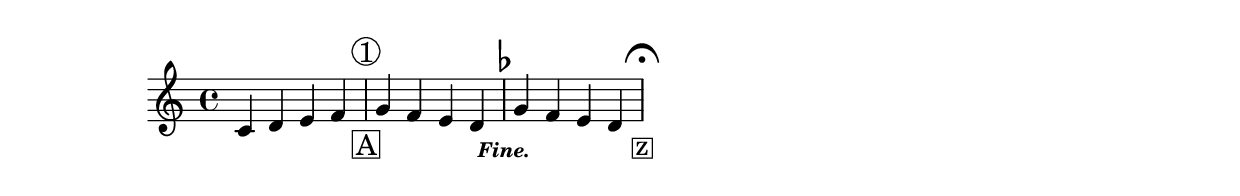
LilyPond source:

%% DO NOT EDIT this file manually; it is automatically
%% generated from LSR http://lsr.dsi.unimi.it
%% Make any changes in LSR itself, or in Documentation/snippets/new/ ,
%% and then run scripts/auxiliar/makelsr.py
%%
%% This file is in the public domain.
\version "2.12.2"

\header {
  lsrtags = "expressive-marks, staff-notation, editorial-annotations, tweaks-and-overrides"

  texidoc = "
This method prints two 'rehearsal marks', one on top of the other. It
shifts the lower rehearsal mark below the staff and then adds padding
above it in order to place the upper rehearsal mark above the staff.

By adjusting the extra-offset and baseline-skip values you can increase
or decrease the overall space between the rehearsal mark and the staff.

Because nearly every type of glyph or string can be made to behave like
a rehearsal mark it is possible to centre those above and below a bar
line.

Adding the appropriate 'break visibility' as shown in snippet 1 will
allow you to position two marks at the end of a line as well.

Note: Method 1 is less complex than Method 2 but does not really allow
for fine tuning of placement of one of the rehearsal marks without
affecting the other.  It may also give some problems with vertical
spacing, since using @code{extra-offset} does not change the bounding
box of the mark from its original value.



"
  doctitle = "How to print two rehearsal marks above and below the same barline (method 1)"
} % begin verbatim

\relative c'{
    c d e f |
    \once \override Score.RehearsalMark #'extra-offset = #'(0 . -8.5)
    \once \override Score.RehearsalMark #'baseline-skip = #9
    \mark \markup \center-column { \circle 1 \box A }
    g f e d |
    \once \override Score.RehearsalMark #'extra-offset = #'(0 . -8.5)
    \once \override Score.RehearsalMark #'baseline-skip = #9
    \mark \markup \center-column { \flat { \bold \small \italic Fine. } }
    g f e d |
    \once \override Score.RehearsalMark #'extra-offset = #'(0 . -8.5)
    \once \override Score.RehearsalMark #'baseline-skip = #9
    \override Score.RehearsalMark #'break-visibility = #begin-of-line-invisible
    \mark \markup \center-column { \musicglyph #"scripts.ufermata" \box z }
}
